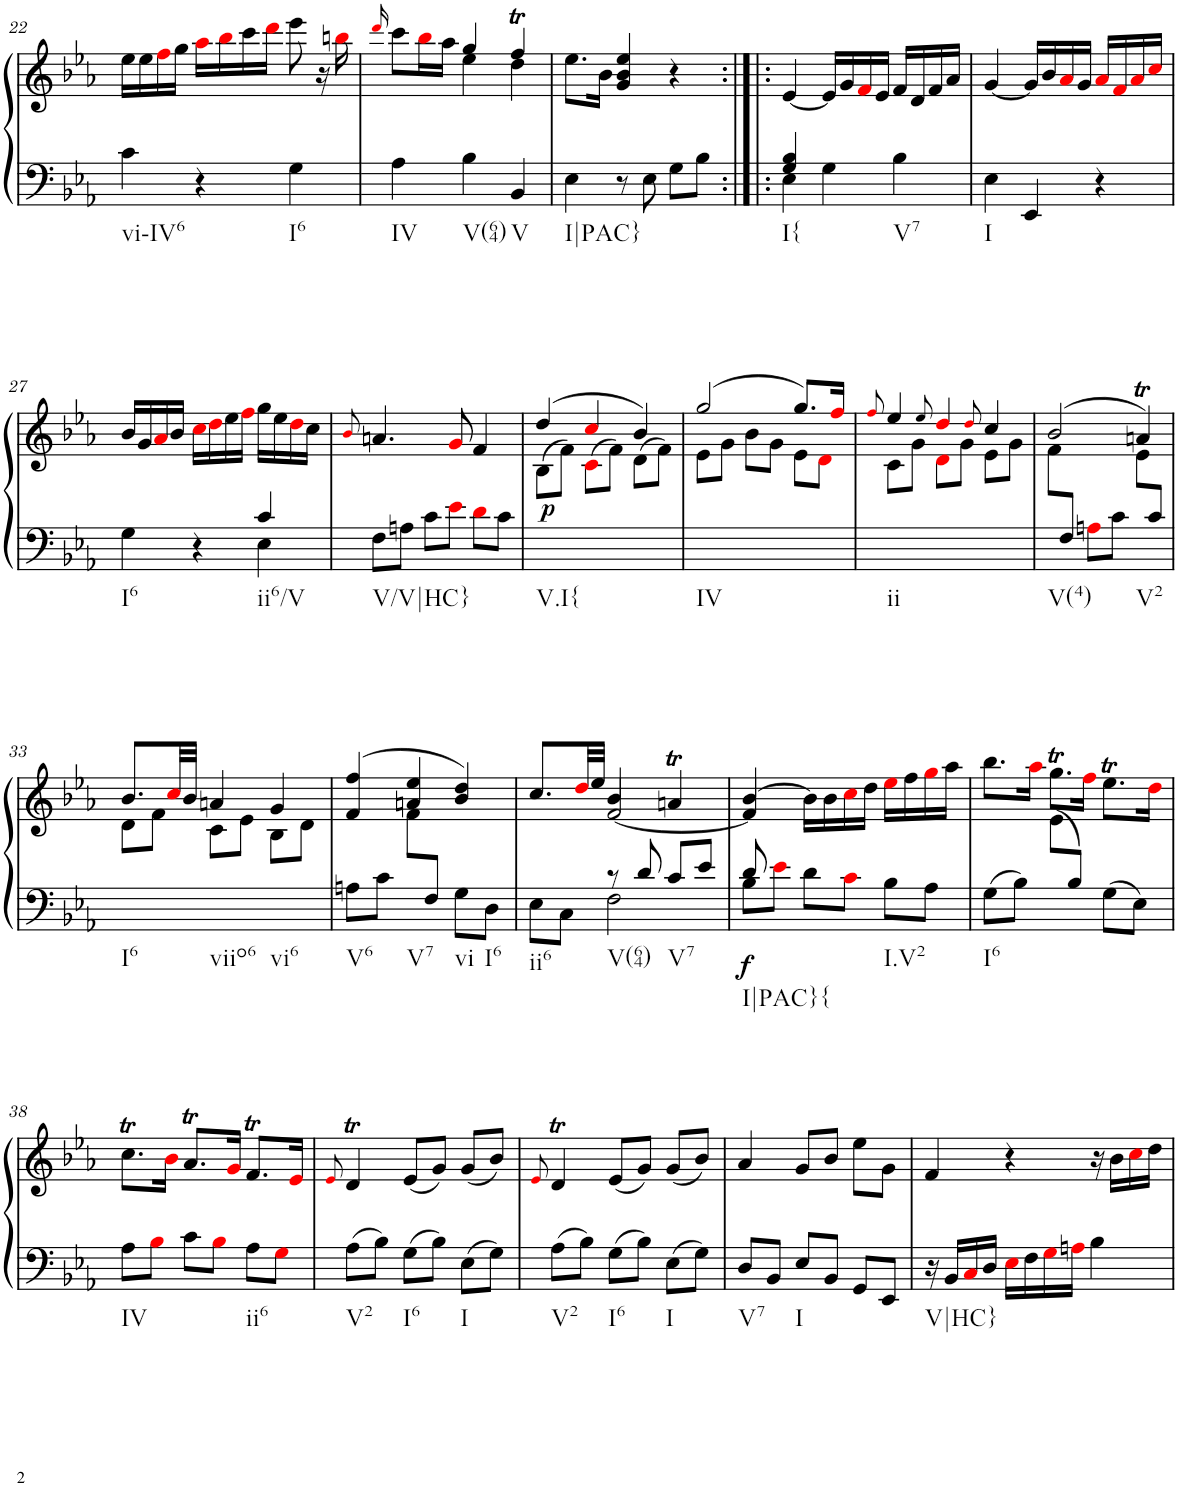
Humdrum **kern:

**kern	**kern	**dynam
*part1	*part1	*part1
*staff2	*staff1	*staff1/2
*I"Piano	*	*
*I'Pno.	*	*
!!LO:PB:g=z
*clefF4	*clefG2	*
*k[b-e-a-]	*k[b-e-a-]	*
*M3/4	*M3/4	*
=22	=22	=22
!LO:TX:b:t=vi-IV6	!	!
4c\	16ee-\LL	.
.	16ee-\	.
.	16ffi\	.
.	16gg\JJ	.
4r	16aa-i\LL	.
.	16bb-i\	.
.	16ccc\	.
.	16dddi\JJ	.
!LO:TX:b:t=I6	!	!
4G\	8eee-\	.
.	16r	.
.	16bbni\	.
=23	=23	=23
.	16qdddi/	.
*	*^	*
!LO:TX:b:t=IV	!	!	!
4A-\	8ccc\L	4ryy	.
.	16bb-i\L	.	.
.	16aa-\JJ	.	.
!LO:TX:b:t=V(64)	!	!	!
4B-\	4gg/	4ee-\	.
!LO:TX:b:t=V	!	!	!
4BB-/	4ffT/	4dd\	.
=24	=24	=24	=24
!LO:TX:b:t=I|PAC}	!	!	!
*	*v	*v	*
4E-\	8.ee-\L	.
.	16b-\Jk	.
8r	4g/ 4b-/ 4ee-/	.
8E-\	.	.
8G\L	4r	.
8B-\J	.	.
=25:|!|:	=25:|!|:	=25:|!|:
*^	*	*
!LO:TX:b:t=I{	!	!	!
4E-\	4G/ 4B-/	[4e-/	.
4G\	2ryy	16e-/LL]	.
.	.	16g/	.
.	.	16fi/	.
.	.	16e-/JJ	.
!LO:TX:b:t=V7	!	!	!
4B-\	.	16f/LL	.
.	.	16d/	.
.	.	16f/	.
.	.	16a-/JJ	.
*v	*v	*	*
=26	=26	=26
!LO:TX:b:t=I	!	!
4E-\	[4g/	.
4EE-/	16g/LL]	.
.	16b-/	.
.	16a-i/	.
.	16g/JJ	.
4r	16a-i/LL	.
.	16fi/	.
.	16a-i/	.
.	16cci/JJ	.
!!LO:LB:g=z
=27	=27	=27
*^	*	*
!LO:TX:b:t=I6	!	!	!
4G\	2ryy	16b-/LL	.
.	.	16g/	.
.	.	16a-i/	.
.	.	16b-/JJ	.
4r	.	16cci\LL	.
.	.	16ddi\	.
.	.	16ee-\	.
.	.	16ffi\JJ	.
!LO:TX:b:t=ii6/V	!	!	!
4E-\	4c/	16gg\LL	.
.	.	16ee-\	.
.	.	16ddi\	.
.	.	16cc\JJ	.
*v	*v	*	*
=28	=28	=28
.	8qb-i/	.
!LO:TX:b:t=V/V|HC}	!	!
8F\L	4.an/	.
8An\J	.	.
8c\L	.	.
8e-i\J	8gi/	.
8di\L	4f/	.
8c\J	.	.
=29	=29	=29
*	*^	*
!LO:TX:b:t=V.I{	!	!	!
!	!	!	!LO:DY:a=2
2.ryy	(>4dd/	(8B-\L	p
.	.	8f\J)	.
.	4cci/	(8ci\L	.
.	.	8f\J)	.
.	4b-/)	(8d\L	.
.	.	8f\J)	.
=30	=30	=30	=30
!LO:TX:b:t=IV	!	!	!
2.ryy	(>2gg/	8e-\L	.
.	.	8g\J	.
.	.	8b-\L	.
.	.	8g\J	.
.	8.gg/L)	8e-\L	.
.	.	8di\J	.
.	16ffi/Jk	.	.
=31	=31	=31	=31
.	8qffi/	.	.
!LO:TX:b:t=ii	!	!	!
2.ryy	4ee-/	8c\L	.
.	.	8g\J	.
.	8qee-/	.	.
.	4ddi/	8di\L	.
.	.	8g\J	.
.	8qddi/	.	.
.	4cc/	8e-\L	.
.	.	8g\J	.
=32	=32	=32	=32
!LO:TX:b:t=V(4)	!	!	!
8ryy	(>2b-/	8f\L	.
8F/J	.	4.ryy	.
8Ani\L	.	.	.
8c\J	.	.	.
!LO:TX:b:t=V2	!	!	!
8ryy	4ant/)	8e-\L	.
8c/J	.	8ryy	.
!!LO:LB:g=z	!!
=33	=33	=33	=33
!LO:TX:b:t=I6	!	!	!
4ryy	8.b-/L	8d\L	.
.	.	8f\J	.
.	32cci/LL	.	.
.	32b-/JJJ	.	.
!LO:TX:b:t=viio6	!	!	!
4ryy	4an/	8c\L	.
.	.	8e-\J	.
!LO:TX:b:t=vi6	!	!	!
4ryy	4g/	8B-\L	.
.	.	8d\J	.
=34	=34	=34	=34
!LO:TX:b:t=V6	!	!	!
8An\L	(>4f/ 4ff/	4ryy	.
8c\J	.	.	.
!LO:TX:b:t=V7	!	!	!
8ryy	4an/ 4ee-/	8f\L	.
8F/J	.	4.ryy	.
!LO:TX:b:t=vi	!	!	!
8G\L	4b-/ 4dd/)	.	.
!LO:TX:b:t=I6	!	!	!
8D\J	.	.	.
=35	=35	=35	=35
*^	*	*	*
!LO:TX:b:t=ii6	!	!	!	!
8E-\L	4ryy	8.cc/L	4ryy	.
8C\J	.	.	.	.
.	.	32ddi/LL	.	.
.	.	32ee-/JJJ	.	.
!LO:TX:b:t=V(64)	!	!	!	!
8r	2F\	4b-/	[<2f/	.
8d/	.	.	.	.
!LO:TX:b:t=V7	!	!	!	!
8c/L	.	4ant/	.	.
8e-/J	.	.	.	.
=36	=36	=36	=36	=36
!LO:TX:b:t=I|PAC}{	!	!	!	!
!	!	!	!	!LO:DY:b=2
8B-\L	8d/	[4b-/	4f/]	f
8e-i\J	2ryy	.	.	.
8d\L	.	16b-\LL]	2ryy	.
.	.	16b-\	.	.
8ci\J	.	16cci\	.	.
.	.	16dd\JJ	.	.
!LO:TX:b:t=I.V2	!	!	!	!
8B-\L	.	16ee-i\LL	.	.
.	.	16ff\	.	.
8A-\J	8ryy	16ggi\	.	.
.	.	16aa-\JJ	.	.
*v	*v	*	*	*
=37	=37	=37	=37
!LO:TX:b:t=I6	!	!	!
8G\L	8.bb-\L	4ryy	.
8B-\J	.	.	.
.	16aa-i\Jk	.	.
8ryy	8.ggt\L	(8e-\L	.
8B-/J)	.	4.ryy	.
.	16ffi\Jk	.	.
8G\L	8.ee-T\L	.	.
8E-\J	.	.	.
.	16ddi\Jk	.	.
*	*v	*v	*
!!LO:LB:g=z
=38	=38	=38
!LO:TX:b:t=IV	!	!
8A-\L	8.ccT\L	.
8B-i\J	.	.
.	16b-i\Jk	.
8c\L	8.a-T/L	.
8B-i\J	.	.
.	16gi/Jk	.
!LO:TX:b:t=ii6	!	!
8A-\L	8.fT/L	.
8Gi\J	.	.
.	16e-i/Jk	.
=39	=39	=39
.	8qe-i/	.
!LO:TX:b:t=V2	!	!
8A-\L	4dt/	.
8B-\J	.	.
!LO:TX:b:t=I6	!	!
8G\L	(8e-/L	.
8B-\J	8g/J)	.
!LO:TX:b:t=I	!	!
8E-\L	(8g/L	.
8G\J	8b-/J)	.
=40	=40	=40
.	8qe-i/	.
!LO:TX:b:t=V2	!	!
8A-\L	4dt/	.
8B-\J	.	.
!LO:TX:b:t=I6	!	!
8G\L	(8e-/L	.
8B-\J	8g/J)	.
!LO:TX:b:t=I	!	!
8E-\L	(8g/L	.
8G\J	8b-/J)	.
=41	=41	=41
!LO:TX:b:t=V7	!	!
8D/L	4a-/	.
8BB-/J	.	.
!LO:TX:b:t=I	!	!
8E-/L	8g/L	.
8BB-/J	8b-/J	.
8GG/L	8ee-\L	.
8EE-/J	8g\J	.
=42	=42	=42
!LO:TX:b:t=V|HC}	!	!
16r	4f/	.
16BB-/LL	.	.
16Ci/	.	.
16D/JJ	.	.
16E-i\LL	4r	.
16F\	.	.
16Gi\	.	.
16Ani\JJ	.	.
4B-\	16r	.
.	16b-\LL	.
.	16cci\	.
.	16dd\JJ	.
=	=	=
*-	*-	*-
